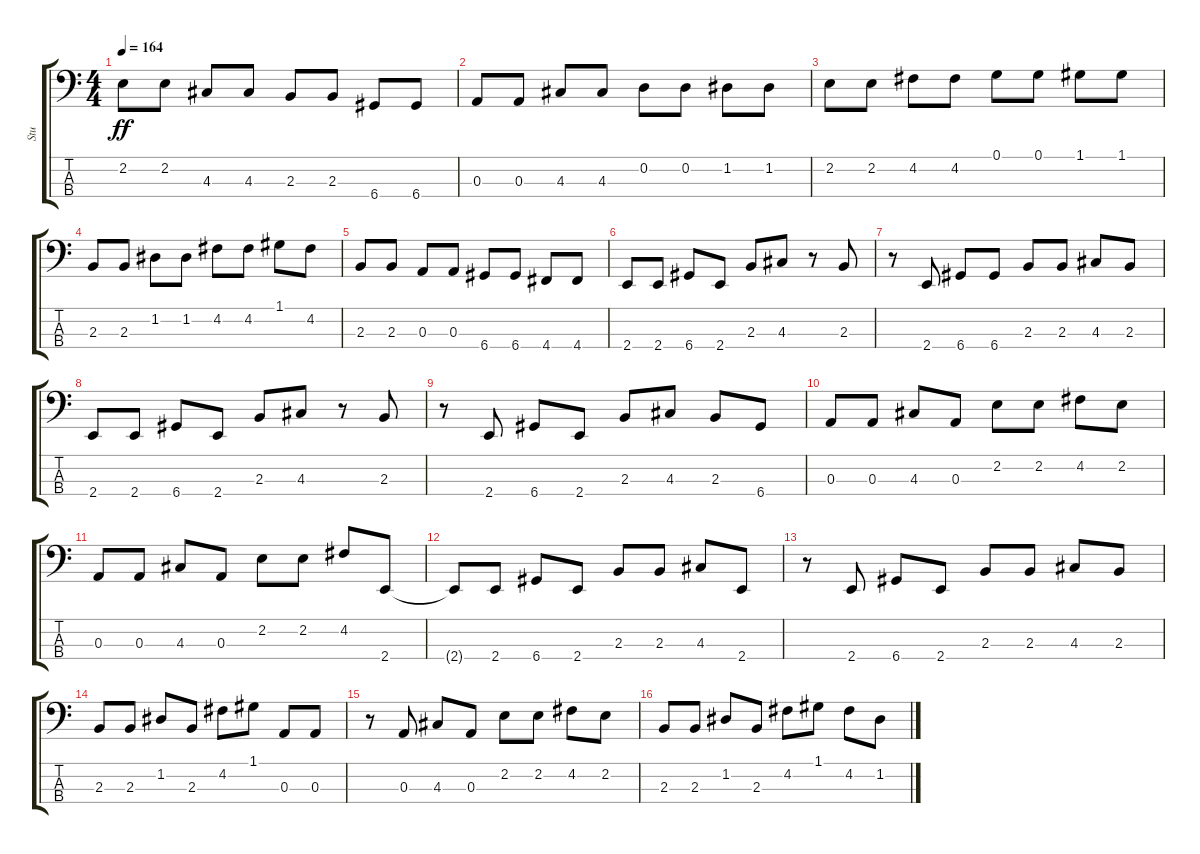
\track ("Stu" "Stu") {instrument electricbassfinger}
\staff {score tabs}
\tuning (G2 D2 A1 D1) {hide}
\ts (4 4)
\tempo 164
\clef f4
\ks c
2.2.8{dy ff} 2.2.8 4.3.8 4.3.8 2.3.8 2.3.8 6.4.8 6.4.8 |
0.3.8 0.3.8 4.3.8 4.3.8 0.2.8 0.2.8 1.2.8 1.2.8 |
2.2.8 2.2.8 4.2.8 4.2.8 0.1.8 0.1.8 1.1.8 1.1.8 |
2.3.8 2.3.8 1.2.8 1.2.8 4.2.8 4.2.8 1.1.8 4.2.8 |
2.3.8 2.3.8 0.3.8 0.3.8 6.4.8 6.4.8 4.4.8 4.4.8 |
2.4.8 2.4.8 6.4.8 2.4.8 2.3.8 4.3.8 r.8 2.3.8 |
r.8 2.4.8 6.4.8 6.4.8 2.3.8 2.3.8 4.3.8 2.3.8 |
2.4.8 2.4.8 6.4.8 2.4.8 2.3.8 4.3.8 r.8 2.3.8 |
r.8 2.4.8 6.4.8 2.4.8 2.3.8 4.3.8 2.3.8 6.4.8 |
0.3.8 0.3.8 4.3.8 0.3.8 2.2.8 2.2.8 4.2.8 2.2.8 |
0.3.8 0.3.8 4.3.8 0.3.8 2.2.8 2.2.8 4.2.8 2.4.8 |
2.4{t}.8 2.4.8 6.4.8 2.4.8 2.3.8 2.3.8 4.3.8 2.4.8 |
r.8 2.4.8 6.4.8 2.4.8 2.3.8 2.3.8 4.3.8 2.3.8 |
2.3.8 2.3.8 1.2.8 2.3.8 4.2.8 1.1.8 0.3.8 0.3.8 |
r.8 0.3.8 4.3.8 0.3.8 2.2.8 2.2.8 4.2.8 2.2.8 |
2.3.8 2.3.8 1.2.8 2.3.8 4.2.8 1.1.8 4.2.8 1.2.8
